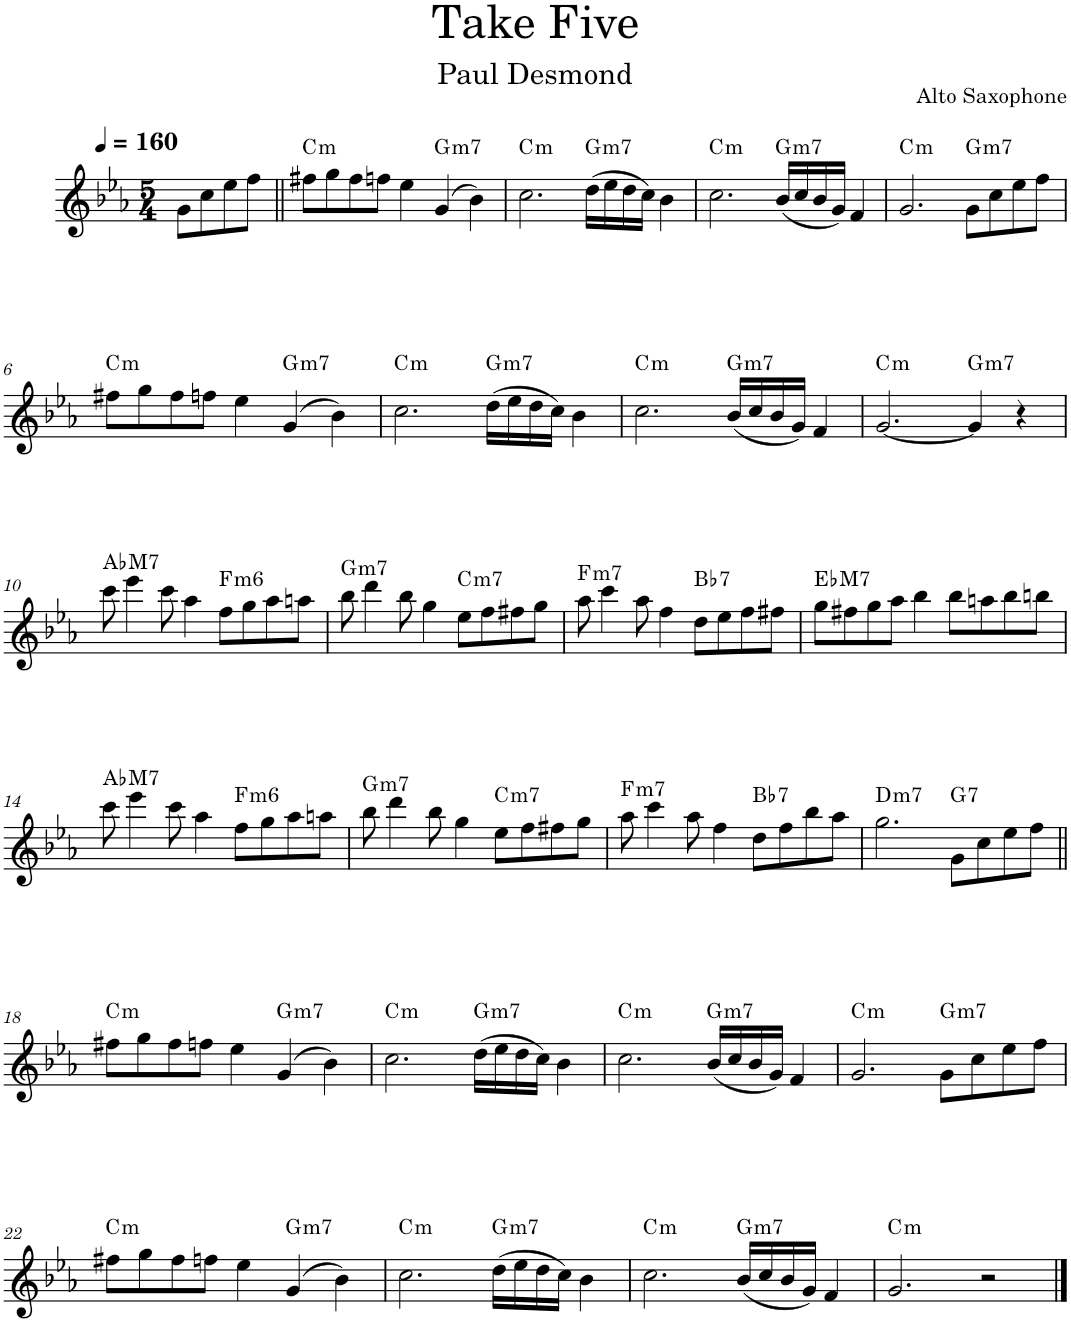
**kern	**harte
*part1	*part1
*staff1	*
*I"Alto Saxophone	*
*I'A. Sax.	*
*clefG2	*
*Trd5c9	*
*k[b-e-a-]	*
*M5/4	*
*MM160	*
=1	=1
8g\L	.
8cc\	.
8ee-\	.
8ff\J	.
=2||	=2||
!	!LO:H:kt=m
8ff#X\L	C:min
8gg\	.
8ff#\	.
8ffn\J	.
4ee-\	.
!	!LO:H:kt=m7
(4g/	G:min7
4b-\)	.
=3	=3
!	!LO:H:kt=m
2.cc\	C:min
!	!LO:H:kt=m7
(16dd\LL	G:min7
16ee-\	.
16dd\	.
16cc\JJ)	.
4b-\	.
=4	=4
!	!LO:H:kt=m
2.cc\	C:min
!	!LO:H:kt=m7
(16b-/LL	G:min7
16cc/	.
16b-/	.
16g/JJ)	.
4f/	.
=5	=5
!	!LO:H:kt=m
2.g/	C:min
!	!LO:H:kt=m7
8g\L	G:min7
8cc\	.
8ee-\	.
8ff\J	.
!!LO:LB:g=z
=6	=6
!	!LO:H:kt=m
8ff#X\L	C:min
8gg\	.
8ff#\	.
8ffn\J	.
4ee-\	.
!	!LO:H:kt=m7
(4g/	G:min7
4b-\)	.
=7	=7
!	!LO:H:kt=m
2.cc\	C:min
!	!LO:H:kt=m7
(16dd\LL	G:min7
16ee-\	.
16dd\	.
16cc\JJ)	.
4b-\	.
=8	=8
!	!LO:H:kt=m
2.cc\	C:min
!	!LO:H:kt=m7
(16b-/LL	G:min7
16cc/	.
16b-/	.
16g/JJ)	.
4f/	.
=9	=9
!	!LO:H:kt=m
[2.g/	C:min
!	!LO:H:kt=m7
4g/]	G:min7
4r	.
!!LO:LB:g=z
=10	=10
!	!LO:H:kt=M7
8ccc\	Ab:maj7
4eee-\	.
8ccc\	.
4aa-\	.
!	!LO:H:kt=m6
8ff\L	F:min6
8gg\	.
8aa-\	.
8aan\J	.
=11	=11
!	!LO:H:kt=m7
8bb-\	G:min7
4ddd\	.
8bb-\	.
4gg\	.
!	!LO:H:kt=m7
8ee-\L	C:min7
8ff\	.
8ff#X\	.
8gg\J	.
=12	=12
!	!LO:H:kt=m7
8aa-\	F:min7
4ccc\	.
8aa-\	.
4ff\	.
!	!LO:H:kt=7
8dd\L	Bb:7
8ee-\	.
8ff\	.
8ff#X\J	.
=13	=13
!	!LO:H:kt=M7
8gg\L	Eb:maj7
8ff#X\	.
8gg\	.
8aa-\J	.
4bb-\	.
8bb-\L	.
8aan\	.
8bb-\	.
8bbn\J	.
!!LO:LB:g=z
=14	=14
!	!LO:H:kt=M7
8ccc\	Ab:maj7
4eee-\	.
8ccc\	.
4aa-\	.
!	!LO:H:kt=m6
8ff\L	F:min6
8gg\	.
8aa-\	.
8aan\J	.
=15	=15
!	!LO:H:kt=m7
8bb-\	G:min7
4ddd\	.
8bb-\	.
4gg\	.
!	!LO:H:kt=m7
8ee-\L	C:min7
8ff\	.
8ff#X\	.
8gg\J	.
=16	=16
!	!LO:H:kt=m7
8aa-\	F:min7
4ccc\	.
8aa-\	.
4ff\	.
!	!LO:H:kt=7
8dd\L	Bb:7
8ff\	.
8bb-\	.
8aa-\J	.
=17	=17
!	!LO:H:kt=m7
2.gg\	D:min7
!	!LO:H:kt=7
8g\L	G:7
8cc\	.
8ee-\	.
8ff\J	.
!!LO:LB:g=z
=18||	=18||
!	!LO:H:kt=m
8ff#X\L	C:min
8gg\	.
8ff#\	.
8ffn\J	.
4ee-\	.
!	!LO:H:kt=m7
(4g/	G:min7
4b-\)	.
=19	=19
!	!LO:H:kt=m
2.cc\	C:min
!	!LO:H:kt=m7
(16dd\LL	G:min7
16ee-\	.
16dd\	.
16cc\JJ)	.
4b-\	.
=20	=20
!	!LO:H:kt=m
2.cc\	C:min
!	!LO:H:kt=m7
(16b-/LL	G:min7
16cc/	.
16b-/	.
16g/JJ)	.
4f/	.
=21	=21
!	!LO:H:kt=m
2.g/	C:min
!	!LO:H:kt=m7
8g\L	G:min7
8cc\	.
8ee-\	.
8ff\J	.
!!LO:LB:g=z
=22	=22
!	!LO:H:kt=m
8ff#X\L	C:min
8gg\	.
8ff#\	.
8ffn\J	.
4ee-\	.
!	!LO:H:kt=m7
(4g/	G:min7
4b-\)	.
=23	=23
!	!LO:H:kt=m
2.cc\	C:min
!	!LO:H:kt=m7
(16dd\LL	G:min7
16ee-\	.
16dd\	.
16cc\JJ)	.
4b-\	.
=24	=24
!	!LO:H:kt=m
2.cc\	C:min
!	!LO:H:kt=m7
(16b-/LL	G:min7
16cc/	.
16b-/	.
16g/JJ)	.
4f/	.
=25	=25
!	!LO:H:kt=m
2.g/	C:min
2r	.
==	==
*-	*-
